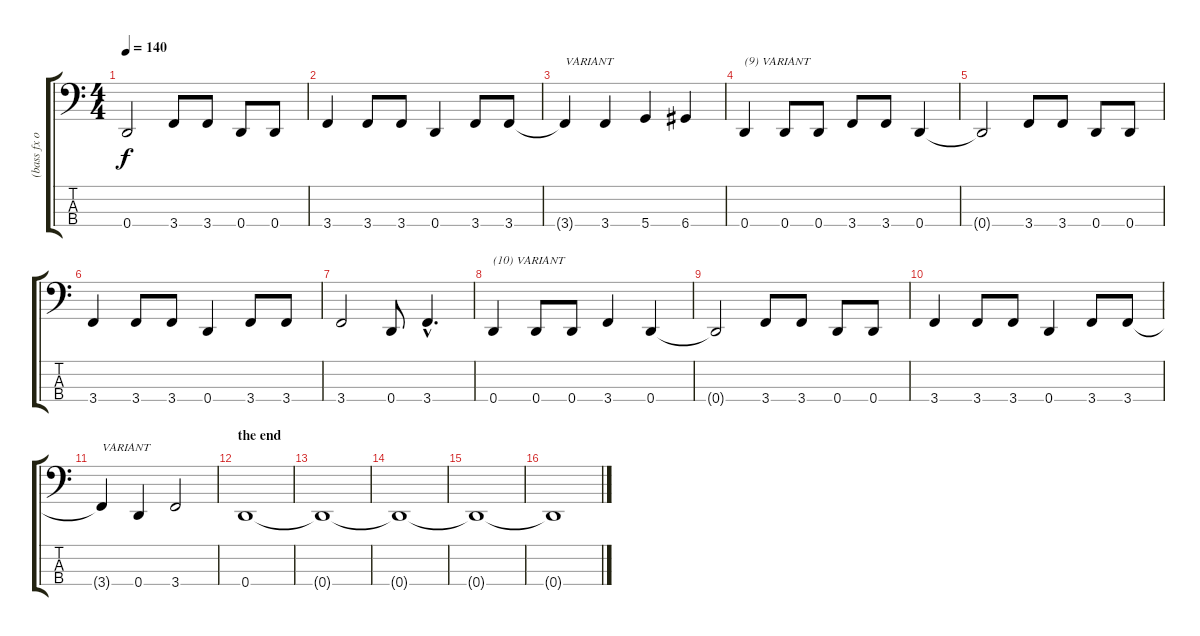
\track ("(bass fx overdrive/disto)" "(bass fx o") {instrument overdrivenguitar}
\staff {score tabs}
\tuning (G2 D2 A1 D1) {hide}
\ts (4 4)
\tempo 140
\clef f4
\ks c
0.4{t}.2{dy f} 3.4.8 3.4.8 0.4.8 0.4.8 |
3.4.4 3.4.8 3.4.8 0.4.4 3.4.8 3.4.8 |
3.4{t}.4{txt "VARIANT"} 3.4.4 5.4.4 6.4.4 |
0.4.4{txt "(9) VARIANT"} 0.4.8 0.4.8 3.4.8 3.4.8 0.4.4 |
0.4{t}.2 3.4.8 3.4.8 0.4.8 0.4.8 |
3.4.4 3.4.8 3.4.8 0.4.4 3.4.8 3.4.8 |
3.4.2 0.4.8 3.4{hac}.4{d} |
0.4.4{txt "(10) VARIANT"} 0.4.8 0.4.8 3.4.4 0.4.4 |
0.4{t}.2 3.4.8 3.4.8 0.4.8 0.4.8 |
3.4.4 3.4.8 3.4.8 0.4.4 3.4.8 3.4.8 |
3.4{t}.4{txt "VARIANT"} 0.4.4 3.4.2 |
\section ("" "the end")
0.4.1 |
0.4{t}.1 |
0.4{t}.1 |
0.4{t}.1 |
0.4{t}.1
